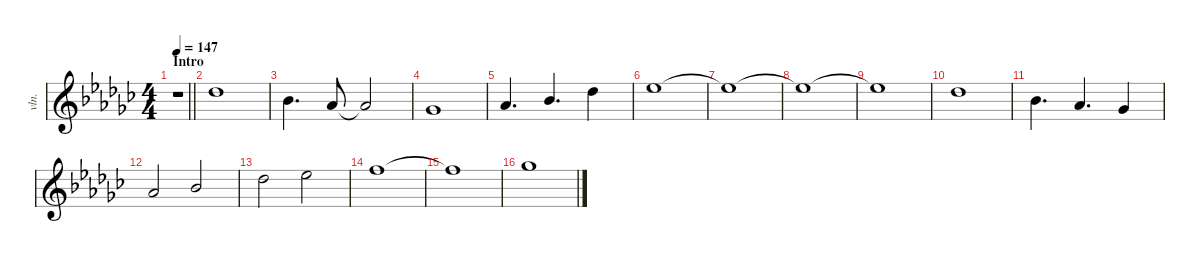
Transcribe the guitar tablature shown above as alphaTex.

\defaultSystemsLayout 8
\hideDynamics
\bracketExtendMode nobrackets
\otherSystemsTrackNameOrientation horizontal
\track ("Keyboards 1-show" "vln.") {defaultSystemsLayout 4 instrument stringensemble1}
\staff {score}
\tuning (Eb4 Bb3 Gb3 Db3 Ab2 Eb2)
\ts (4 4)
\section ("" "Intro")
\ac
\tempo 147
\clef g2
\barLineRight lightlight
\ks ebminor
r.1{dy fff instrument stringensemble1 beam Down} |
10.1{acc b}.1{beam Down} |
7.1{acc b}.4{d beam Down} 5.1{acc b}.8{beam Up} 5.1{t acc b}.2{beam Up} |
3.1{acc b}.1{beam Up} |
5.1{acc b}.4{d beam Up} 7.1{acc b}.4{d beam Up} 10.1{acc b}.4{beam Down} |
12.1{acc b}.1{beam Down} |
12.1{t acc b}.1{beam Down} |
12.1{t acc b}.1{beam Down} |
12.1{t acc b}.1{beam Down} |
10.1{acc b}.1{beam Down} |
7.1{acc b}.4{d beam Down} 5.1{acc b}.4{d beam Up} 3.1{acc b}.4{beam Up} |
5.1{acc b}.2{beam Up} 7.1{acc b}.2{beam Up} |
10.1{acc b}.2{beam Down} 12.1{acc b}.2{beam Down} |
14.1{acc forcenatural}.1{beam Down} |
14.1{t acc forcenatural}.1{beam Down} |
15.1{acc b}.1{beam Down}
